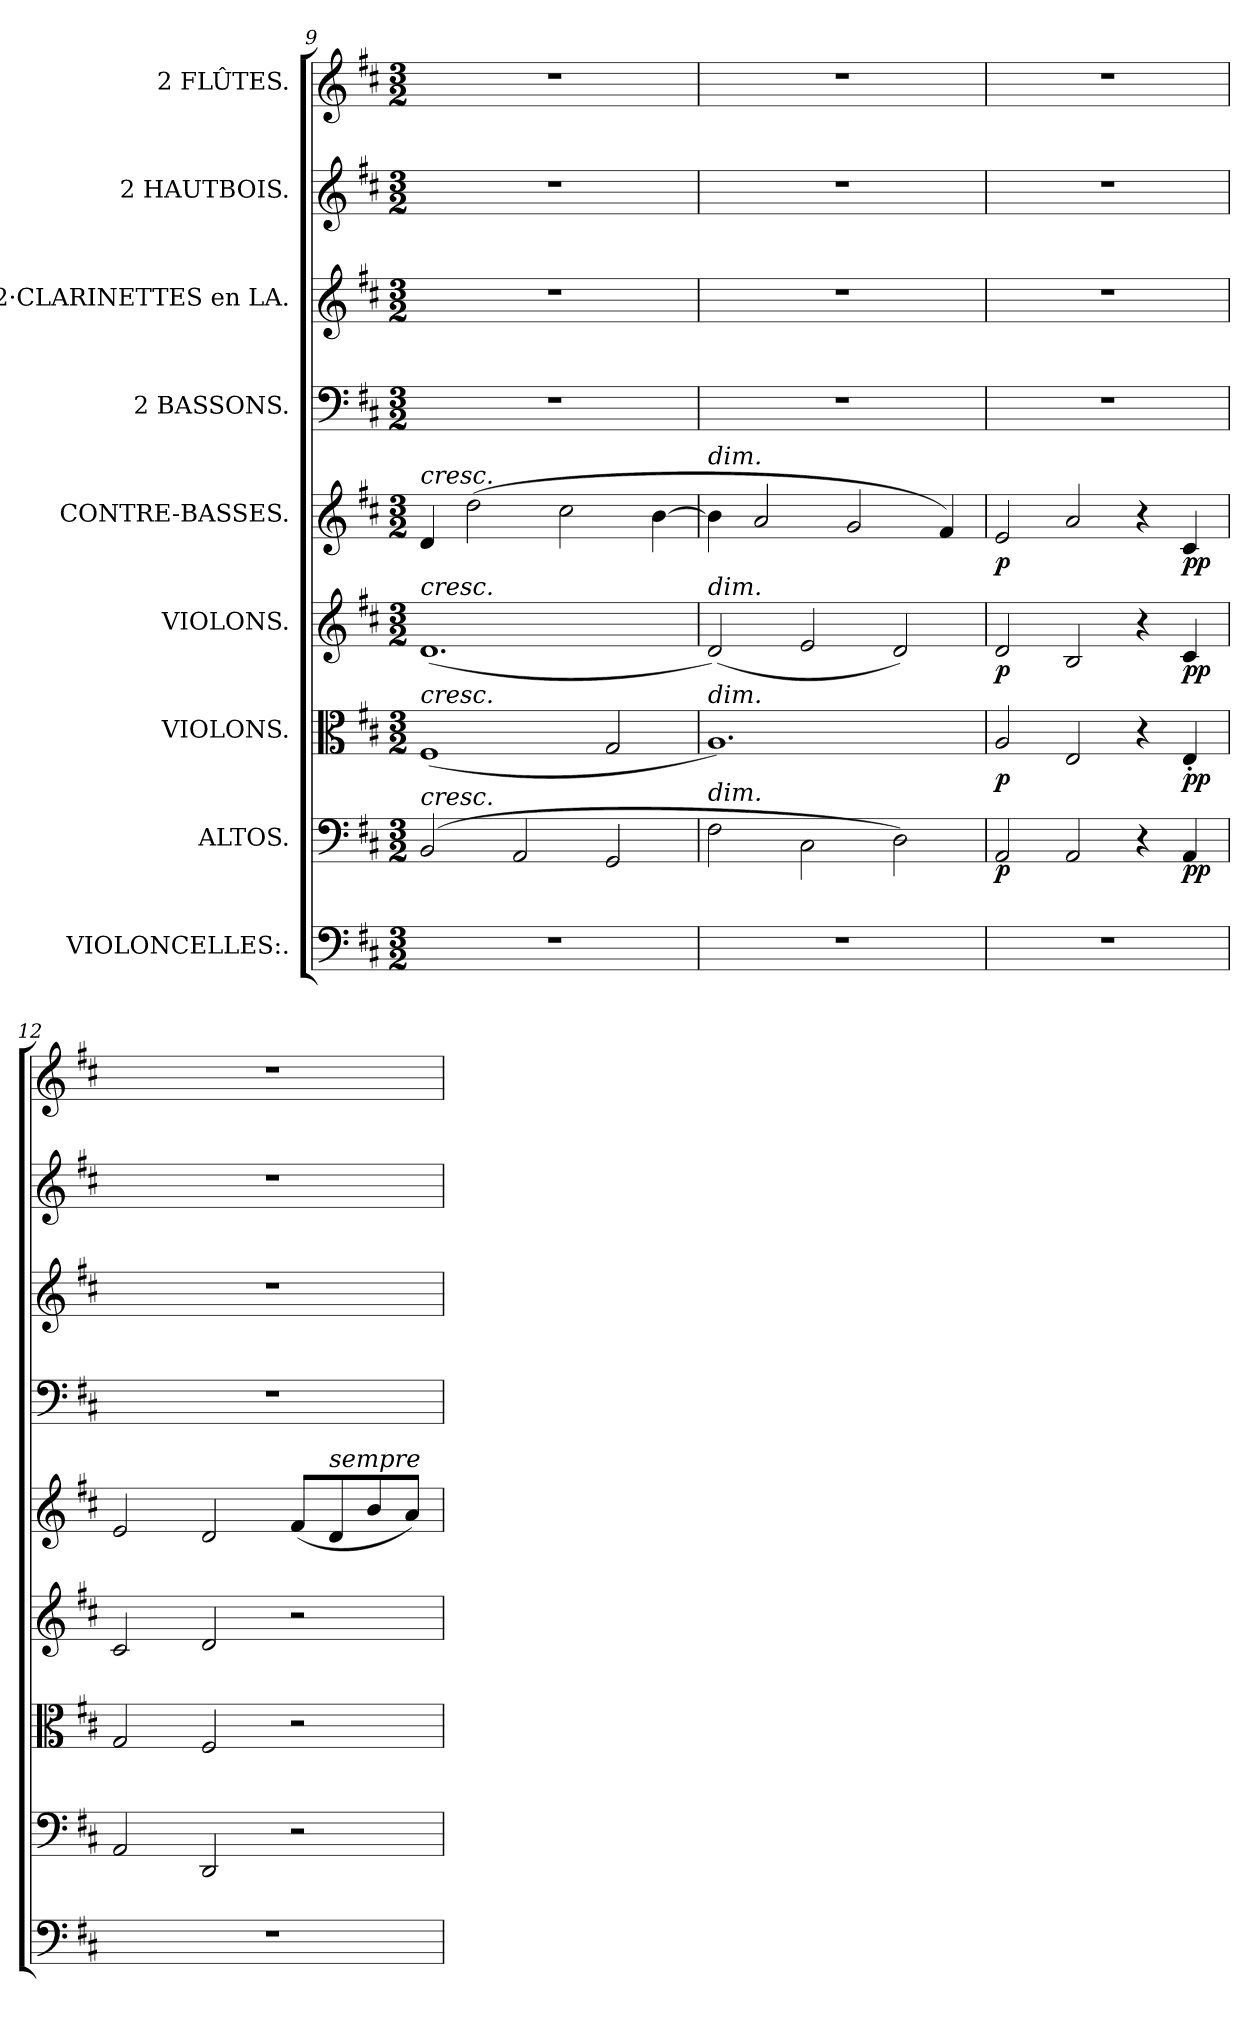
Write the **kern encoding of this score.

**kern	**kern	**dynam	**kern	**dynam	**kern	**dynam	**kern	**dynam	**kern	**kern	**kern	**kern
*part9	*part8	*part8	*part7	*part7	*part6	*part6	*part5	*part5	*part4	*part3	*part2	*part1
*staff9	*staff8	*staff8	*staff7	*staff7	*staff6	*staff6	*staff5	*staff5	*staff4	*staff3	*staff2	*staff1
*I"VIOLONCELLES:.	*I"ALTOS.	*	*I"VIOLONS.	*	*I"VIOLONS.	*	*I"CONTRE-BASSES.	*	*I"2 BASSONS.	*I"2·CLARINETTES en LA.	*I"2 HAUTBOIS.	*I"2 FLÛTES.
*clefF4	*clefF4	*	*clefC3	*	*clefG2	*	*clefG2	*	*clefF4	*clefG2	*clefG2	*clefG2
*	*	*	*	*	*	*	*	*	*	*ITrd2c3	*	*
*k[f#c#]	*k[f#c#]	*	*k[f#c#]	*	*k[f#c#]	*	*k[f#c#]	*	*k[f#c#]	*k[f#c#g#d#a#]	*k[f#c#]	*k[f#c#]
*D:	*D:	*	*D:	*	*D:	*	*D:	*	*D:	*B:	*D:	*D:
*M3/2	*M3/2	*	*M3/2	*	*M3/2	*	*M3/2	*	*M3/2	*M3/2	*M3/2	*M3/2
=9	=9	=9	=9	=9	=9	=9	=9	=9	=9	=9	=9	=9
!	!	!	!	!	!	!	!LO:TX:i:t=cresc.	!	!	!	!	!
!	!	!	!	!	!LO:TX:i:t=cresc.	!	!	!	!	!	!	!
!	!	!	!LO:TX:i:t=cresc.	!	!	!	!	!	!	!	!	!
!	!LO:TX:i:t=cresc.	!	!	!	!	!	!	!	!	!	!	!
1.r	(2BB/	.	(1F#/	.	(1.d/	.	4d/	.	1.r	1.r	1.r	1.r
.	.	.	.	.	.	.	(2dd\	.	.	.	.	.
.	2AA/	.	.	.	.	.	.	.	.	.	.	.
.	.	.	.	.	.	.	2cc#\	.	.	.	.	.
.	2GG/	.	2G/	.	.	.	.	.	.	.	.	.
.	.	.	.	.	.	.	[4b\	.	.	.	.	.
=10	=10	=10	=10	=10	=10	=10	=10	=10	=10	=10	=10	=10
!	!	!	!	!	!	!	!LO:TX:i:t=dim.	!	!	!	!	!
!	!	!	!	!	!LO:TX:i:t=dim.	!	!	!	!	!	!	!
!	!	!	!LO:TX:i:t=dim.	!	!	!	!	!	!	!	!	!
!	!LO:TX:i:t=dim.	!	!	!	!	!	!	!	!	!	!	!
1.r	2F#\	.	1.A/)	.	(2d/)	.	4b\]	.	1.r	1.r	1.r	1.r
.	.	.	.	.	.	.	2a/	.	.	.	.	.
.	2C#\	.	.	.	2e/	.	.	.	.	.	.	.
.	.	.	.	.	.	.	2g/	.	.	.	.	.
.	2D\)	.	.	.	2d/)	.	.	.	.	.	.	.
.	.	.	.	.	.	.	4f#/)	.	.	.	.	.
=11	=11	=11	=11	=11	=11	=11	=11	=11	=11	=11	=11	=11
1.r	2AA/	p	2A/	p	2d/	p	2e/	p	1.r	1.r	1.r	1.r
.	2AA/	.	2E/	.	2B/	.	2a/	.	.	.	.	.
.	4r	.	4r	.	4r	.	4r	.	.	.	.	.
.	4AA/	pp	4E'/	pp	4c#/	pp	4c#/	pp	.	.	.	.
=12	=12	=12	=12	=12	=12	=12	=12	=12	=12	=12	=12	=12
1.r	2AA/	.	2G/	.	2c#/	.	2e/	.	1.r	1.r	1.r	1.r
.	2DD/	.	2F#/	.	2d/	.	2d/	.	.	.	.	.
.	2r	.	2r	.	2r	.	(8f#/L	.	.	.	.	.
!	!	!	!	!	!	!	!LO:TX:i:t=sempre	!	!	!	!	!
.	.	.	.	.	.	.	8d/	.	.	.	.	.
.	.	.	.	.	.	.	8b/	.	.	.	.	.
.	.	.	.	.	.	.	8a/J)	.	.	.	.	.
=	=	=	=	=	=	=	=	=	=	=	=	=
*-	*-	*-	*-	*-	*-	*-	*-	*-	*-	*-	*-	*-
